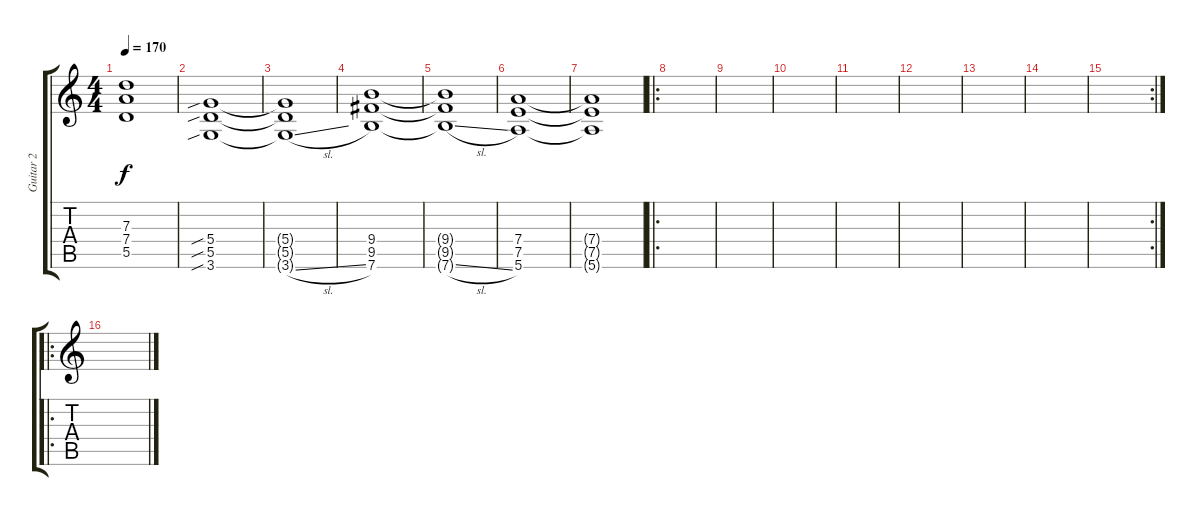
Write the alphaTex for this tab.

\track ("Guitar 2" "Guitar 2") {instrument distortionguitar}
\staff {score tabs}
\tuning (E4 B3 G3 D3 A2 E2) {hide}
\ts (4 4)
\tempo 170
\clef g2
\ks c
(7.3{t} 7.4{t} 5.5{t}).1{dy f} |
(5.4{sib} 5.5{sib} 3.6{sib}).1 |
(5.4{t} 5.5{t} 3.6{sl t}).1 |
(9.4 9.5 7.6).1 |
(9.4{t} 9.5{t} 7.6{sl t}).1 |
(7.4 7.5 5.6).1 |
(7.4{t} 7.5{t} 5.6{t}).1 |
\ro
|
|
|
|
|
|
|
\rc 2
|
\ro
